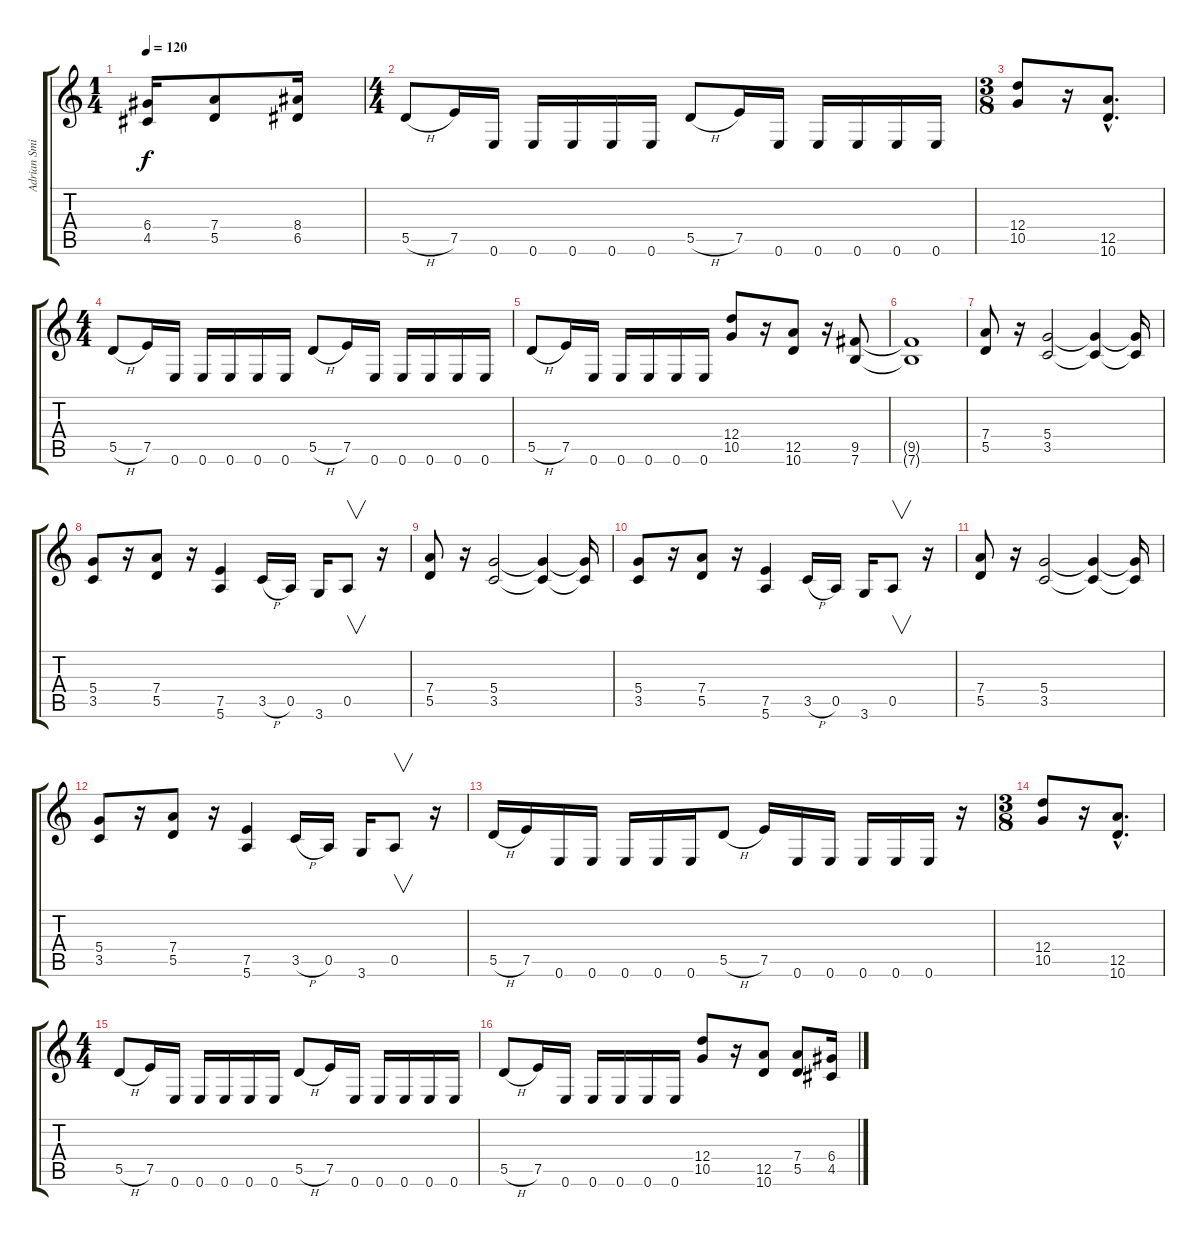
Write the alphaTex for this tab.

\track ("Adrian Smith" "Adrian Smi") {instrument distortionguitar}
\staff {score tabs}
\tuning (E4 B3 G3 D3 A2 E2) {hide}
\ts (1 4)
\tempo 120
\clef g2
\ks c
(6.4{t} 4.5{t}).16{dy f} (7.4 5.5).8 (8.4 6.5).16 |
\ts (4 4)
5.5{h}.8 7.5.16 0.6.16 0.6.16 0.6.16 0.6.16 0.6.16 5.5{h}.8 7.5.16 0.6.16 0.6.16 0.6.16 0.6.16 0.6.16 |
\ts (3 8)
(12.4 10.5).8 r.16 (12.5{hac} 10.6{hac}).8{d} |
\ts (4 4)
5.5{h}.8 7.5.16 0.6.16 0.6.16 0.6.16 0.6.16 0.6.16 5.5{h}.8 7.5.16 0.6.16 0.6.16 0.6.16 0.6.16 0.6.16 |
5.5{h}.8 7.5.16 0.6.16 0.6.16 0.6.16 0.6.16 0.6.16 (12.4 10.5).8 r.16 (12.5 10.6).8 r.16 (9.5 7.6).8 |
(9.5{t} 7.6{t}).1 |
(7.4 5.5).8 r.16 (5.4 3.5).2 (5.4{t} 3.5{t}).4 (5.4{t} 3.5{t}).16 |
(5.4 3.5).8 r.16 (7.4 5.5).8 r.16 (7.5 5.6).4 3.5{h}.16 0.5.16 3.6.16 0.5.8{v} r.16 |
(7.4 5.5).8 r.16 (5.4 3.5).2 (5.4{t} 3.5{t}).4 (5.4{t} 3.5{t}).16 |
(5.4 3.5).8 r.16 (7.4 5.5).8 r.16 (7.5 5.6).4 3.5{h}.16 0.5.16 3.6.16 0.5.8{v} r.16 |
(7.4 5.5).8 r.16 (5.4 3.5).2 (5.4{t} 3.5{t}).4 (5.4{t} 3.5{t}).16 |
(5.4 3.5).8 r.16 (7.4 5.5).8 r.16 (7.5 5.6).4 3.5{h}.16 0.5.16 3.6.16 0.5.8{v} r.16 |
5.5{h}.16 7.5.16 0.6.16 0.6.16 0.6.16 0.6.16 0.6.16 5.5{h}.8 7.5.16 0.6.16 0.6.16 0.6.16 0.6.16 0.6.16 r.16 |
\ts (3 8)
(12.4 10.5).8 r.16 (12.5{hac} 10.6{hac}).8{d} |
\ts (4 4)
5.5{h}.8 7.5.16 0.6.16 0.6.16 0.6.16 0.6.16 0.6.16 5.5{h}.8 7.5.16 0.6.16 0.6.16 0.6.16 0.6.16 0.6.16 |
5.5{h}.8 7.5.16 0.6.16 0.6.16 0.6.16 0.6.16 0.6.16 (12.4 10.5).8 r.16 (12.5 10.6).8 (7.4 5.5).8 (6.4 4.5).16
